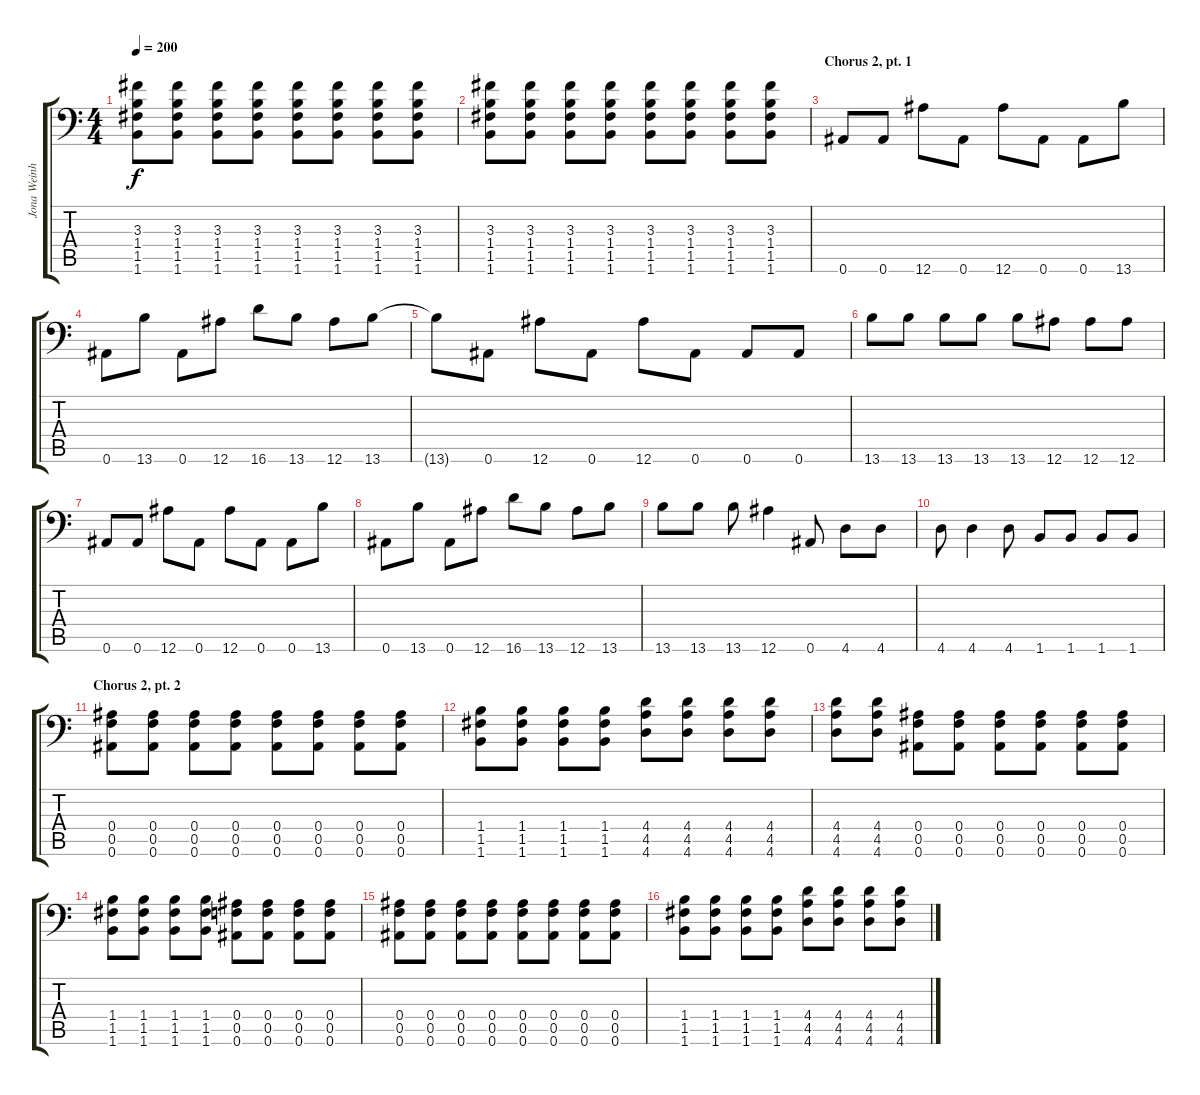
\track ("Jona Weinhofen" "Jona Weinh") {instrument distortionguitar}
\staff {score tabs}
\tuning (C4 G3 Eb3 Bb2 F2 Bb1) {hide}
\ts (4 4)
\tempo 200
\clef f4
\ks c
(3.3 1.4 1.5 1.6).8{dy f} (3.3 1.4 1.5 1.6).8 (3.3 1.4 1.5 1.6).8 (3.3 1.4 1.5 1.6).8 (3.3 1.4 1.5 1.6).8 (3.3 1.4 1.5 1.6).8 (3.3 1.4 1.5 1.6).8 (3.3 1.4 1.5 1.6).8 |
(3.3 1.4 1.5 1.6).8 (3.3 1.4 1.5 1.6).8 (3.3 1.4 1.5 1.6).8 (3.3 1.4 1.5 1.6).8 (3.3 1.4 1.5 1.6).8 (3.3 1.4 1.5 1.6).8 (3.3 1.4 1.5 1.6).8 (3.3 1.4 1.5 1.6).8 |
\section ("" "Chorus 2, pt. 1")
0.6.8 0.6.8 12.6.8 0.6.8 12.6.8 0.6.8 0.6.8 13.6.8 |
0.6.8 13.6.8 0.6.8 12.6.8 16.6.8 13.6.8 12.6.8 13.6.8 |
13.6{t}.8 0.6.8 12.6.8 0.6.8 12.6.8 0.6.8 0.6.8 0.6.8 |
13.6.8 13.6.8 13.6.8 13.6.8 13.6.8 12.6.8 12.6.8 12.6.8 |
0.6.8 0.6.8 12.6.8 0.6.8 12.6.8 0.6.8 0.6.8 13.6.8 |
0.6.8 13.6.8 0.6.8 12.6.8 16.6.8 13.6.8 12.6.8 13.6.8 |
13.6.8 13.6.8 13.6.8 12.6.4 0.6.8 4.6.8 4.6.8 |
4.6.8 4.6.4 4.6.8 1.6.8 1.6.8 1.6.8 1.6.8 |
\section ("" "Chorus 2, pt. 2")
(0.4 0.5 0.6).8 (0.4 0.5 0.6).8 (0.4 0.5 0.6).8 (0.4 0.5 0.6).8 (0.4 0.5 0.6).8 (0.4 0.5 0.6).8 (0.4 0.5 0.6).8 (0.4 0.5 0.6).8 |
(1.4 1.5 1.6).8 (1.4 1.5 1.6).8 (1.4 1.5 1.6).8 (1.4 1.5 1.6).8 (4.4 4.5 4.6).8 (4.4 4.5 4.6).8 (4.4 4.5 4.6).8 (4.4 4.5 4.6).8 |
(4.4 4.5 4.6).8 (4.4 4.5 4.6).8 (0.4 0.5 0.6).8 (0.4 0.5 0.6).8 (0.4 0.5 0.6).8 (0.4 0.5 0.6).8 (0.4 0.5 0.6).8 (0.4 0.5 0.6).8 |
(1.4 1.5 1.6).8 (1.4 1.5 1.6).8 (1.4 1.5 1.6).8 (1.4 1.5 1.6).8 (0.4 0.5 0.6).8 (0.4 0.5 0.6).8 (0.4 0.5 0.6).8 (0.4 0.5 0.6).8 |
(0.4 0.5 0.6).8 (0.4 0.5 0.6).8 (0.4 0.5 0.6).8 (0.4 0.5 0.6).8 (0.4 0.5 0.6).8 (0.4 0.5 0.6).8 (0.4 0.5 0.6).8 (0.4 0.5 0.6).8 |
(1.4 1.5 1.6).8 (1.4 1.5 1.6).8 (1.4 1.5 1.6).8 (1.4 1.5 1.6).8 (4.4 4.5 4.6).8 (4.4 4.5 4.6).8 (4.4 4.5 4.6).8 (4.4 4.5 4.6).8
